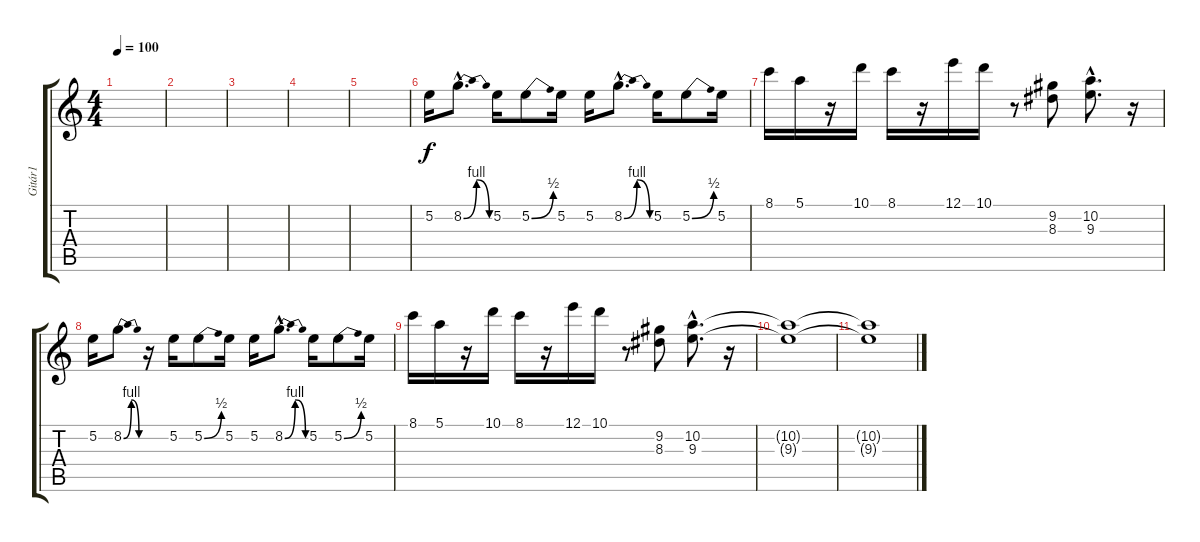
\track ("Gitár1" "Gitár1") {instrument distortionguitar}
\staff {score tabs}
\tuning (E4 B3 G3 D3 A2 E2) {hide}
\ts (4 4)
\tempo 100
\clef g2
\ks c
|
|
|
|
|
5.2.16{dy f} 8.2{be (bendrelease 0 0 40 4 55 4 60 0) hac}.8{d} 5.2.16 5.2{be (bend 0 0 60 2)}.8 5.2.16 5.2.16 8.2{be (bendrelease 0 0 40 4 55 4 60 0) hac}.8{d} 5.2.16 5.2{be (bend 0 0 60 2)}.8 5.2.16 |
8.1.16 5.1.16 r.16 10.1.16 8.1.16 r.16 12.1.16 10.1.16 r.8 (9.2 8.3).8 (10.2{hac} 9.3{hac}).8{d} r.16 |
5.2.16 8.2{be (bendrelease 0 0 40 4 55 4 60 0)}.8 r.16 5.2.16 5.2{be (bend 0 0 60 2)}.8 5.2.16 5.2.16 8.2{be (bendrelease 0 0 40 4 56 4 60 0) hac}.8{d} 5.2.16 5.2{be (bend 0 0 60 2)}.8 5.2.16 |
8.1.16 5.1.16 r.16 10.1.16 8.1.16 r.16 12.1.16 10.1.16 r.8 (9.2 8.3).8 (10.2{hac} 9.3{hac}).8{d} r.16 |
(10.2{t} 9.3{t}).1 |
(10.2{t} 9.3{t}).1
